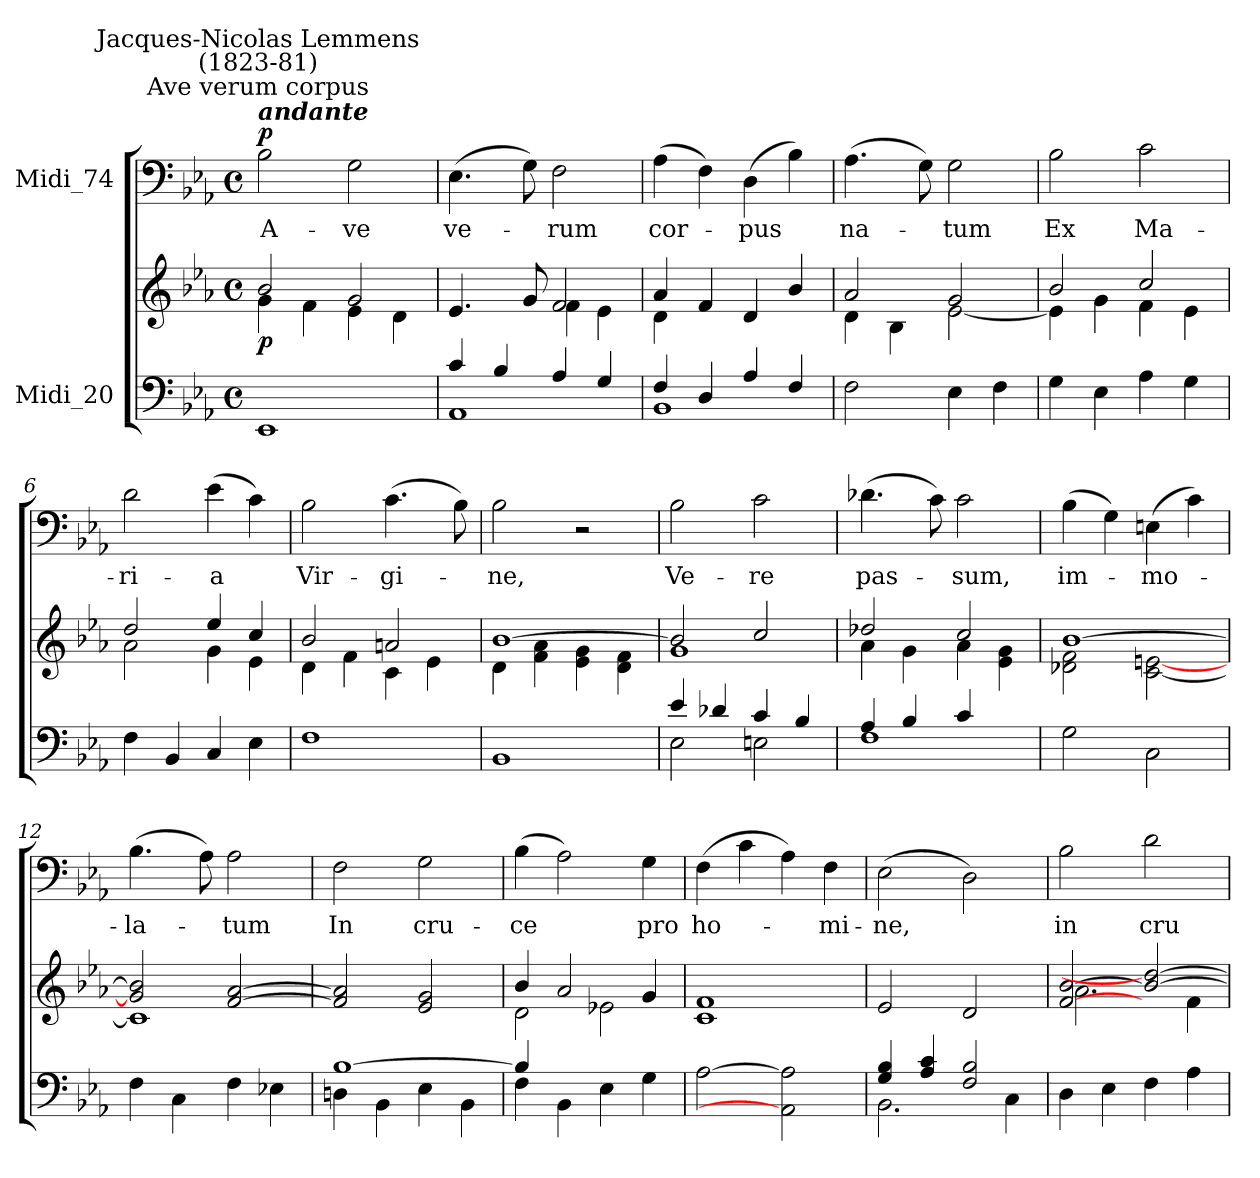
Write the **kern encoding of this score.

**kern	**kern	**dynam	**kern	**text	**dynam
*part2	*part2	*part2	*part1	*part1	*part1
*staff3	*staff2	*staff2/3	*staff1	*staff1	*staff1
*I"Midi_20	*	*	*I"Midi_74	*	*
*clefF4	*clefG2	*	*clefF4	*	*
*k[b-e-a-]	*k[b-e-a-]	*	*k[b-e-a-]	*	*
*E-:	*E-:	*	*E-:	*	*
*M4/4	*M4/4	*	*M4/4	*	*
*met(c)	*met(c)	*	*met(c)	*	*
=1	=1	=1	=1	=1	=1
*^	*^	*	*	*	*
!	!	!	!	!	!LO:TX:a:Bi:t=andante	!	!
!	!	!	!	!	!LO:TX:a:cj:t=Ave verum corpus	!	!
!	!	!	!	!	!LO:TX:a:cj:t=Jacques-Nicolas Lemmens\n(1823-81)	!	!
!	!	!	!	!LO:DY:b	!	!LO:LY:b	!LO:DY:b
1EE-/	2ryy	2b-/	4g\	p	2B-	A-	p
.	.	.	4f\	.	.	.	.
!	!	!	!	!	!	!LO:LY:b	!
.	2ryy	2g/	4e-\	.	2G	-ve	.
.	.	.	4d\	.	.	.	.
=2	=2	=2	=2	=2	=2	=2	=2
!	!	!	!	!	!	!LO:LY:b	!
4c/	1AA-\	4.e-/	2ryy	.	(>4.E-	ve-	.
4B-/	.	.	.	.	.	.	.
.	.	8g/	.	.	8G)	.	.
!	!	!	!	!	!	!LO:LY:b	!
4A-/	.	2f/	4f\	.	2F	rum	.
4G/	.	.	4e-\	.	.	.	.
=3	=3	=3	=3	=3	=3	=3	=3
!	!	!	!	!	!	!LO:LY:b	!
4F/	1BB-\	4a-/	4d\	.	(>4A-	cor-	.
4D/	.	4f/	4ryy	.	4F)	.	.
!	!	!	!	!	!	!LO:LY:b	!
4A-/	.	4d/	2ryy	.	(4D	pus	.
4F/	.	4b-/	.	.	4B-)	.	.
=4	=4	=4	=4	=4	=4	=4	=4
!	!	!	!	!	!	!LO:LY:b	!
2F\	2ryy	2a-/	4d\	.	(>4.A-	na-	.
.	.	.	4B-\	.	.	.	.
.	.	.	.	.	8G)	.	.
!	!	!	!	!	!	!LO:LY:b	!
4E-\	2ryy	2g/	[2e-\	.	2G	tum	.
4F\	.	.	.	.	.	.	.
=5	=5	=5	=5	=5	=5	=5	=5
!	!	!	!	!	!	!LO:LY:b	!
4G\	2ryy	2b-/	4e-\]	.	2B-	Ex	.
4E-\	.	.	4g\	.	.	.	.
!	!	!	!	!	!	!LO:LY:b	!
4A-\	2ryy	2cc/	4f\	.	2c	Ma-	.
4G\	.	.	4e-\	.	.	.	.
=6	=6	=6	=6	=6	=6	=6	=6
!	!	!	!	!	!	!LO:LY:b	!
4F\	2ryy	2dd/	2a-\	.	2d	-ri-	.
4BB-/	.	.	.	.	.	.	.
!	!	!	!	!	!	!LO:LY:b	!
4C/	2ryy	4ee-/	4g\	.	(>4e-	-a	.
4E-\	.	4cc/	4e-\	.	4c)	.	.
!!LO:LB:g=z
=7	=7	=7	=7	=7	=7	=7	=7
!	!	!	!	!	!	!LO:LY:b	!
1F/	2ryy	2b-/	4d\	.	2B-	Vir-	.
.	.	.	4f\	.	.	.	.
!	!	!	!	!	!	!LO:LY:b	!
.	2ryy	2an/	4c\	.	(>4.c	-gi-	.
.	.	.	4e-\	.	.	.	.
.	.	.	.	.	8B-)	.	.
=8	=8	=8	=8	=8	=8	=8	=8
!	!	!	!	!	!	!LO:LY:b	!
1BB-/	2ryy	[1b-/	4d\	.	2B-	ne,	.
.	.	.	4f\ 4a-\	.	.	.	.
.	2ryy	.	4e-\ 4g\	.	2r	.	.
.	.	.	4d\ 4f\	.	.	.	.
=9	=9	=9	=9	=9	=9	=9	=9
!	!	!	!	!	!	!LO:LY:b	!
4e-/	2E-\	2b-/]	1g\	.	2B-	Ve-	.
4d-X/	.	.	.	.	.	.	.
!	!	!	!	!	!	!LO:LY:b	!
4c/	2En\	2cc/	.	.	2c	-re	.
4B-/	.	.	.	.	.	.	.
=10	=10	=10	=10	=10	=10	=10	=10
!	!	!	!	!	!	!LO:LY:b	!
4A-/	1F\	2dd-X/	4a-\	.	(>4.d-X	pas-	.
4B-/	.	.	4g\	.	.	.	.
.	.	.	.	.	8c)	.	.
!	!	!	!	!	!	!LO:LY:b	!
4c/	.	2cc/	4a-\	.	2c	sum,	.
4ryy	.	.	4e-\ 4g\	.	.	.	.
=11	=11	=11	=11	=11	=11	=11	=11
!	!	!	!	!	!	!LO:LY:b	!
1ryy	2G\	[1b-/	2d-X\ 2f\	.	(>4B-	im-	.
.	.	.	.	.	4G)	.	.
!	!	!	!	!	!	!LO:LY:b	!
.	2C\	.	[2c\ [2en\	.	(4En	mo-	.
.	.	.	.	.	4c)	.	.
=12	=12	=12	=12	=12	=12	=12	=12
!	!	!	!	!	!	!LO:LY:b	!
1ryy	4F\	2g/] 2b-/]	1c\]	.	(>4.B-	la-	.
.	4C\	.	.	.	.	.	.
.	.	.	.	.	8A-)	.	.
!	!	!	!	!	!	!LO:LY:b	!
.	4F\	[2f/ [2a-/	.	.	2A-	tum	.
.	4E-X\	.	.	.	.	.	.
=13	=13	=13	=13	=13	=13	=13	=13
!	!	!	!	!	!	!LO:LY:b	!
[1B-/	4Dn\	2f/] 2a-/]	1ryy	.	2F	In	.
.	4BB-\	.	.	.	.	.	.
!	!	!	!	!	!	!LO:LY:b	!
.	4E-\	2e-/ 2g/	.	.	2G	cru-	.
.	4BB-\	.	.	.	.	.	.
!!LO:LB:g=z
=14	=14	=14	=14	=14	=14	=14	=14
!	!	!	!	!	!	!LO:LY:b	!
4B-/]	4F\	4b-/	2d\	.	(>4B-	-ce	.
2ryy	4BB-\	2a-/	.	.	2A-)	.	.
.	4E-\	.	2e-X\	.	.	.	.
!	!	!	!	!	!	!LO:LY:b	!
4ryy	4G\	4g/	.	.	4G	pro	.
=15	=15	=15	=15	=15	=15	=15	=15
!	!	!	!	!	!	!LO:LY:b	!
2.ryy	[2A-\	1c/ 1f/	2.ryy	.	(>4F	ho-	.
.	.	.	.	.	4c	.	.
.	2AA-\] 2A-\]	.	.	.	4A-)	.	.
!	!	!	!	!	!	!LO:LY:b	!
4ryy	.	.	4ryy	.	4F	mi-	.
=16	=16	=16	=16	=16	=16	=16	=16
!	!	!	!	!	!	!LO:LY:b	!
4G/ 4B-/	2.BB-\	2e-/	2ryy	.	(>2E-	-ne,	.
4A-/ 4c/	.	.	.	.	.	.	.
2F/ 2B-/	.	2d/	2ryy	.	2D)	.	.
.	4C\	.	.	.	.	.	.
=17	=17	=17	=17	=17	=17	=17	=17
!	!	!	!	!	!	!LO:LY:b	!
2.ryy	4D\	[2f/ [2b-/	2.a-\	.	2B-	in	.
.	4E-\	.	.	.	.	.	.
!	!	!	!	!	!	!LO:LY:b	!
.	4F\	2b-/_ 2dd/_	.	.	2d	cru-	.
4ryy	4A-\	.	4f\	.	.	.	.
*v	*v	*	*	*	*	*	*
*	*v	*v	*	*	*	*
=	=	=	=	=	=
*-	*-	*-	*-	*-	*-
